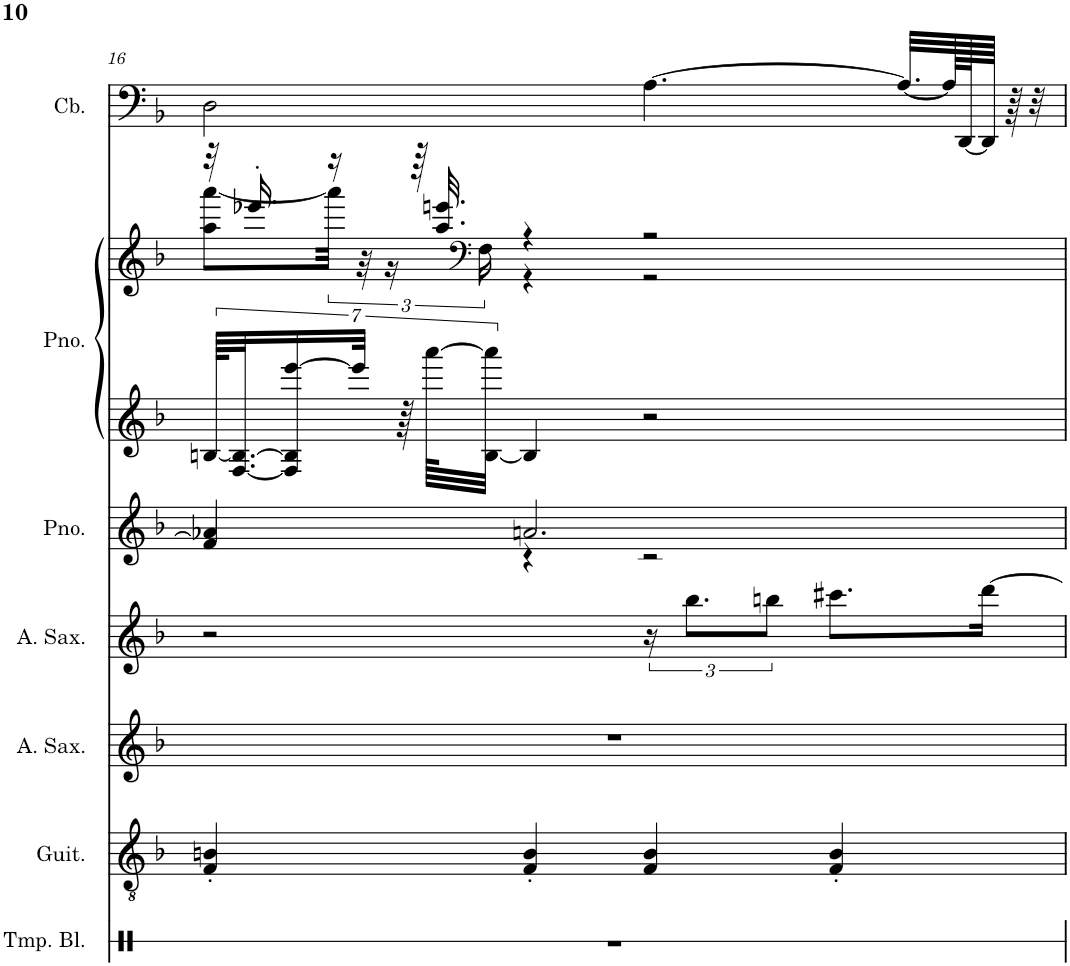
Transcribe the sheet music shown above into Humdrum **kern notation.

**kern	**kern	**kern	**kern	**kern	**kern	**kern	**kern
*part7	*part6	*part5	*part4	*part3	*part2	*part2	*part1
*staff8	*staff7	*staff6	*staff5	*staff4	*staff3	*staff2	*staff1
*I"Temple Blocks	*I"Classical Guitar, Guitar / Nylon guitar	*I"Alto Saxophone, 2nd Solo / Alto sax	*I"Alto Saxophone, 1st Solo / Alto sax	*I"Piano, Melody / Acoustic piano 1	*I"Piano, Piano / Acoustic paino 1	*	*I"Contrabass, Bass / Acoustic bass
*I'Tmp. Bl.	*I'Guit.	*I'A. Sax.	*I'A. Sax.	*I'Pno.	*I'Pno.	*	*I'Cb.
!!LO:PB:g=z
*clefX	*clefGv2	*clefG2	*clefG2	*clefG2	*clefF4	*clefG2	*clefF4
*	*	*Trd5c9	*Trd5c9	*	*	*	*Trd7c12
*k[]	*k[b-]	*k[b-]	*k[b-]	*k[b-]	*k[b-]	*k[b-]	*k[b-]
*M4/4	*M4/4	*M4/4	*M4/4	*M4/4	*M4/4	*M4/4	*M4/4
=16	=16	=16	=16	=16	=16	=16	=16
*	*	*	*	*^	*	*^	*
1r	4F/' 4Bn/'	1r	2r	4a-X/	4f/]	[56Bn/KLLL	32r	8aa\ [8aaa\L	2D\
.	.	.	.	.	.	[28.F/ 28.B/_J	.	.	.
.	.	.	.	.	.	.	16.eee-X'/	.	.
.	.	.	.	.	.	14F/] 14B/] [14eee/	.	.	.
.	.	.	.	.	.	.	16r	48aaa\Jkk]	.
.	.	.	.	.	.	28eee/JJk]	.	.	.
.	.	.	.	.	.	.	.	48r	.
.	.	.	.	.	.	.	.	24r	.
.	.	.	.	.	.	56r	.	.	.
.	.	.	.	.	.	.	64r	.	.
.	.	.	.	.	.	[56aaa\KLLL	.	.	.
.	.	.	.	.	.	.	32.aa/ 32.eeen/	.	.
*	*	*	*	*	*	*	*clefF4	*	*
.	.	.	.	.	.	.	.	24F\	.
.	.	.	.	.	.	[28B\ 28aaa\]JJJ	.	.	.
.	4F/' 4B/'	.	.	2.an/	4r	4B/]	4r	4r	.
.	4F/ 4B/	.	24r	.	2r	2r	2r	2r	[4.A\
.	.	.	12.bb-\L	.	.	.	.	.	.
.	.	.	12bbn\J	.	.	.	.	.	.
.	4F/' 4B/'	.	8.ccc#X\L	.	.	.	.	.	.
.	.	.	.	.	.	.	.	.	32.A/LLL_
.	.	.	.	.	.	.	.	.	128A/LL]
.	.	.	.	.	.	.	.	.	[128DD/J
.	.	.	[16ddd\Jk	.	.	.	.	.	64DD/JJJJ]
.	.	.	.	.	.	.	.	.	64r
.	.	.	.	.	.	.	.	.	32r
*	*	*	*	*v	*v	*	*v	*v	*
=	=	=	=	=	=	=	=
*-	*-	*-	*-	*-	*-	*-	*-
